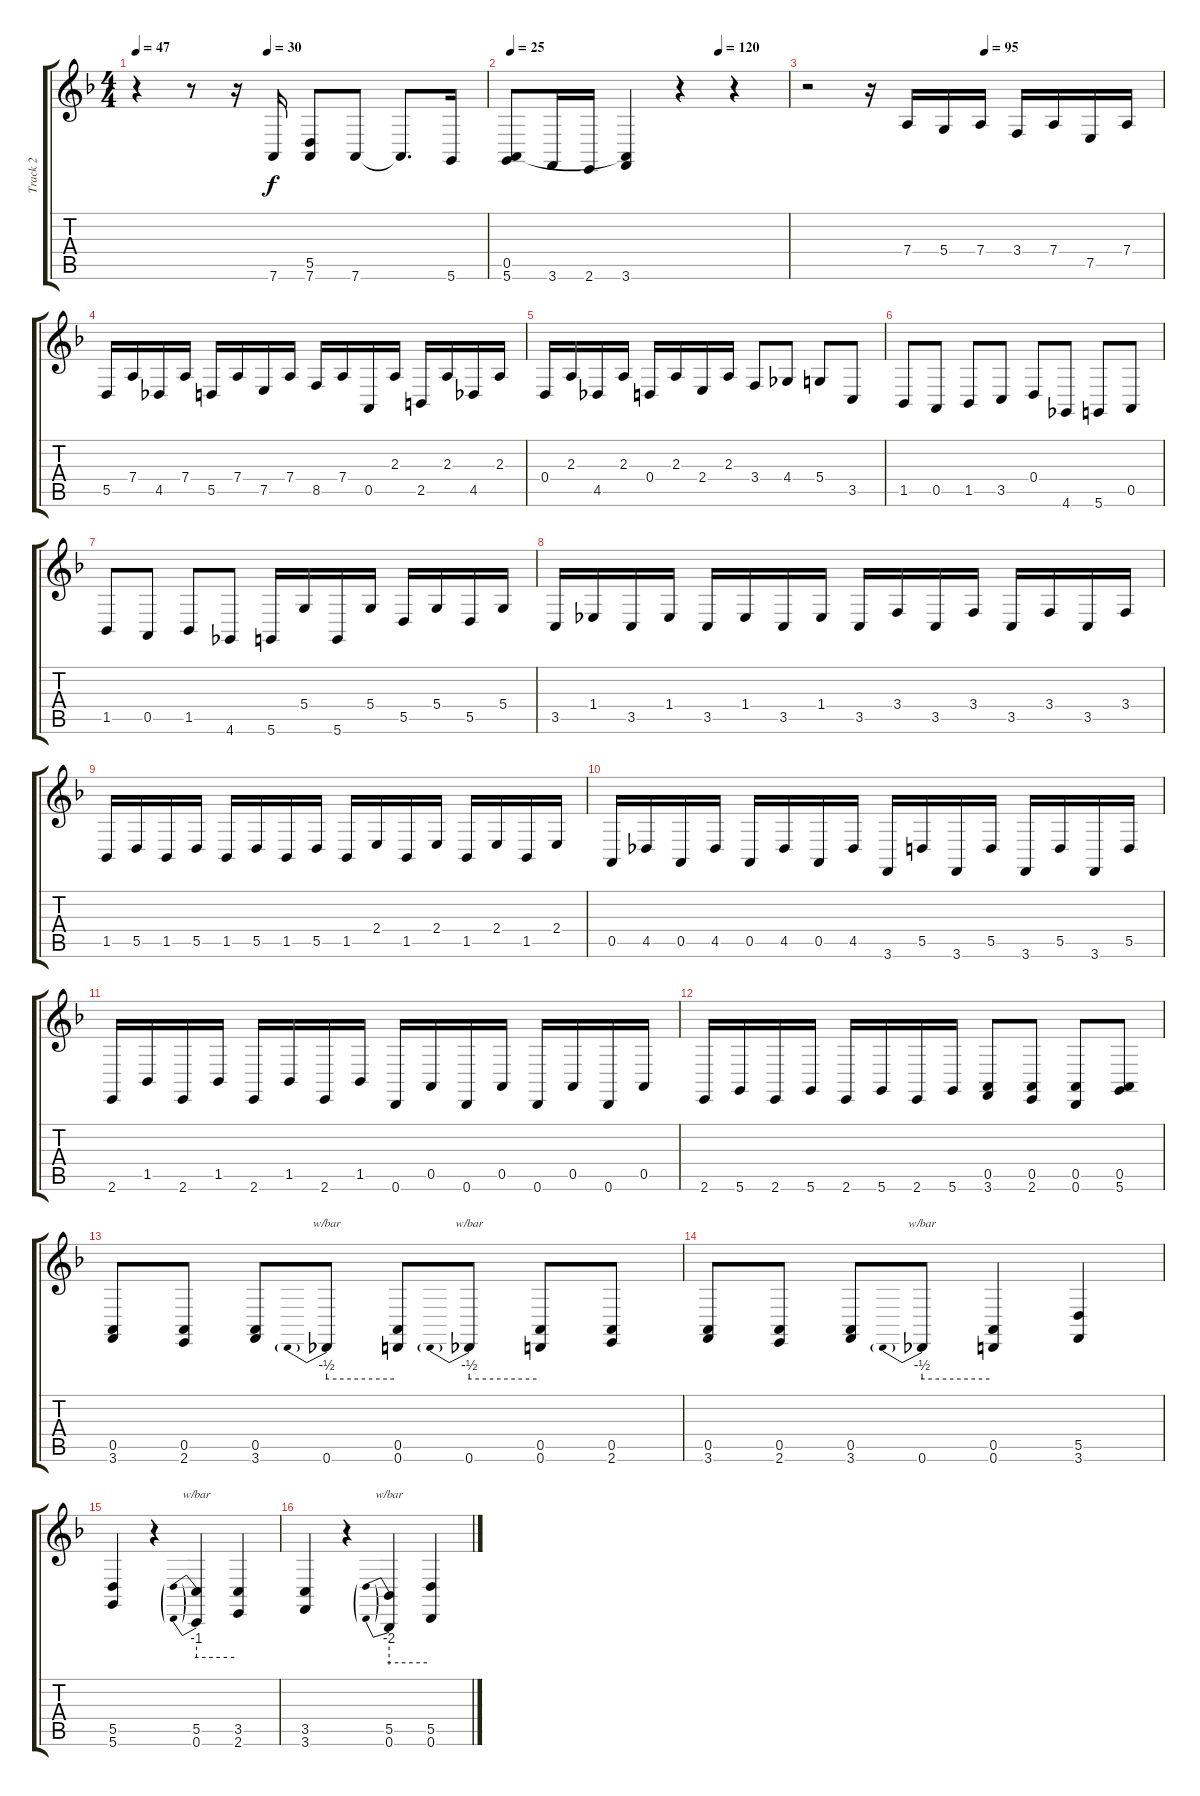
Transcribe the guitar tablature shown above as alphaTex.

\track ("Track 2" "Track 2") {instrument churchorgan}
\staff {score tabs}
\tuning (E4 B3 G3 D3 A2 D2) {hide}
\ts (4 4)
\tempo 47
\tempo (30 0.375)
\clef g2
\ks dminor
r.4{dy f} r.8 r.16 7.6.16 (5.5 7.6).8 7.6.8 7.6{t}.8{d} 5.6.16 |
\tempo 25
\tempo (120 0.75)
(0.5 5.6).8 3.6.16 2.6.16 (0.5{t} 3.6).4 r.4 r.4 |
\tempo (95 0.5)
r.2 r.16{volume 12} 7.4.16 5.4.16 7.4.16 3.4.16 7.4.16 7.5.16 7.4.16 |
5.5.16 7.4.16 4.5.16 7.4.16 5.5.16 7.4.16 7.5.16 7.4.16 8.5.16 7.4.16 0.5.16 2.3.16 2.5.16 2.3.16 4.5.16 2.3.16 |
0.4.16 2.3.16 4.5.16 2.3.16 0.4.16 2.3.16 2.4.16 2.3.16 3.4.8 4.4.8 5.4.8 3.5.8 |
1.5.8 0.5.8 1.5.8 3.5.8 0.4.8 4.6.8 5.6.8 0.5.8 |
1.5.8 0.5.8 1.5.8 4.6.8 5.6.16 5.4.16 5.6.16 5.4.16 5.5.16 5.4.16 5.5.16 5.4.16 |
3.5.16 1.4.16 3.5.16 1.4.16 3.5.16 1.4.16 3.5.16 1.4.16 3.5.16 3.4.16 3.5.16 3.4.16 3.5.16 3.4.16 3.5.16 3.4.16 |
1.5.16 5.5.16 1.5.16 5.5.16 1.5.16 5.5.16 1.5.16 5.5.16 1.5.16 2.4.16 1.5.16 2.4.16 1.5.16 2.4.16 1.5.16 2.4.16 |
0.5.16 4.5.16 0.5.16 4.5.16 0.5.16 4.5.16 0.5.16 4.5.16 3.6.16 5.5.16 3.6.16 5.5.16 3.6.16 5.5.16 3.6.16 5.5.16 |
2.6.16 1.5.16 2.6.16 1.5.16 2.6.16 1.5.16 2.6.16 1.5.16 0.6.16 0.5.16 0.6.16 0.5.16 0.6.16 0.5.16 0.6.16 0.5.16 |
2.6.16 5.6.16 2.6.16 5.6.16 2.6.16 5.6.16 2.6.16 5.6.16 (0.5 3.6).8 (0.5 2.6).8 (0.5 0.6).8 (0.5 5.6).8 |
(0.5 3.6).8 (0.5 2.6).8 (0.5 3.6).8 0.6.8{tbe (predive default 0 -2 60 -2)} (0.5 0.6).8 0.6.8{tbe (predive default 0 -2 60 -2)} (0.5 0.6).8 (0.5 2.6).8 |
(0.5 3.6).8 (0.5 2.6).8 (0.5 3.6).8 0.6.8{tbe (predive default 0 -2 60 -2)} (0.5 0.6).4 (5.5 3.6).4 |
(5.5 5.6).4 r.4 (5.5 0.6).4{tbe (predive default 0 -4 60 -4)} (3.5 2.6).4 |
(3.5 3.6).4 r.4 (5.5 0.6).4{tbe (predive default 0 -8 60 -8)} (5.5 0.6).4
